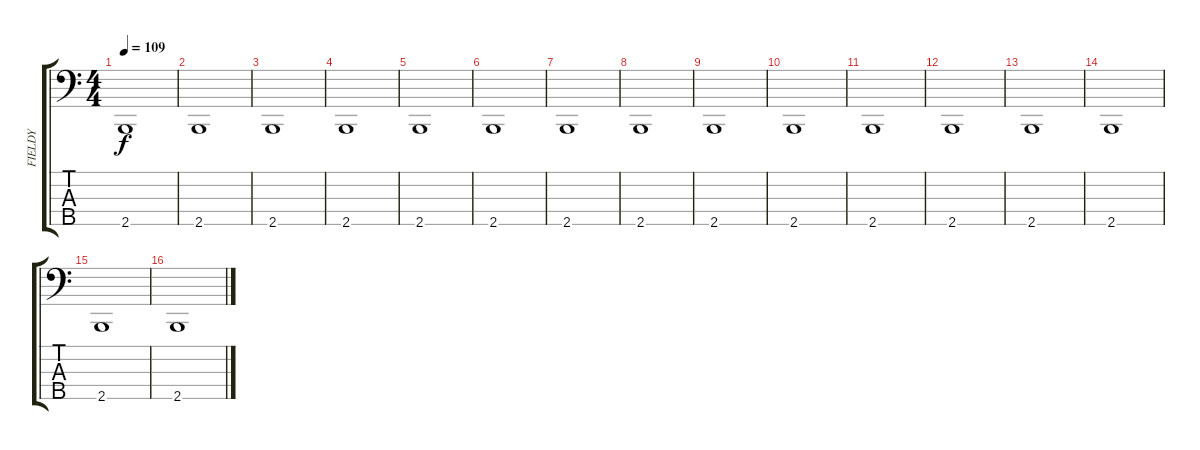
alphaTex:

\track ("FIELDY" "FIELDY") {instrument slapbass1}
\staff {score tabs}
\tuning (F2 C2 G1 D1 A0) {hide}
\ts (4 4)
\tempo 109
\clef f4
\ks c
2.5.1{dy f} |
2.5.1 |
2.5.1 |
2.5.1 |
2.5.1 |
2.5.1 |
2.5.1 |
2.5.1 |
2.5.1 |
2.5.1 |
2.5.1 |
2.5.1 |
2.5.1 |
2.5.1 |
2.5.1 |
2.5.1
